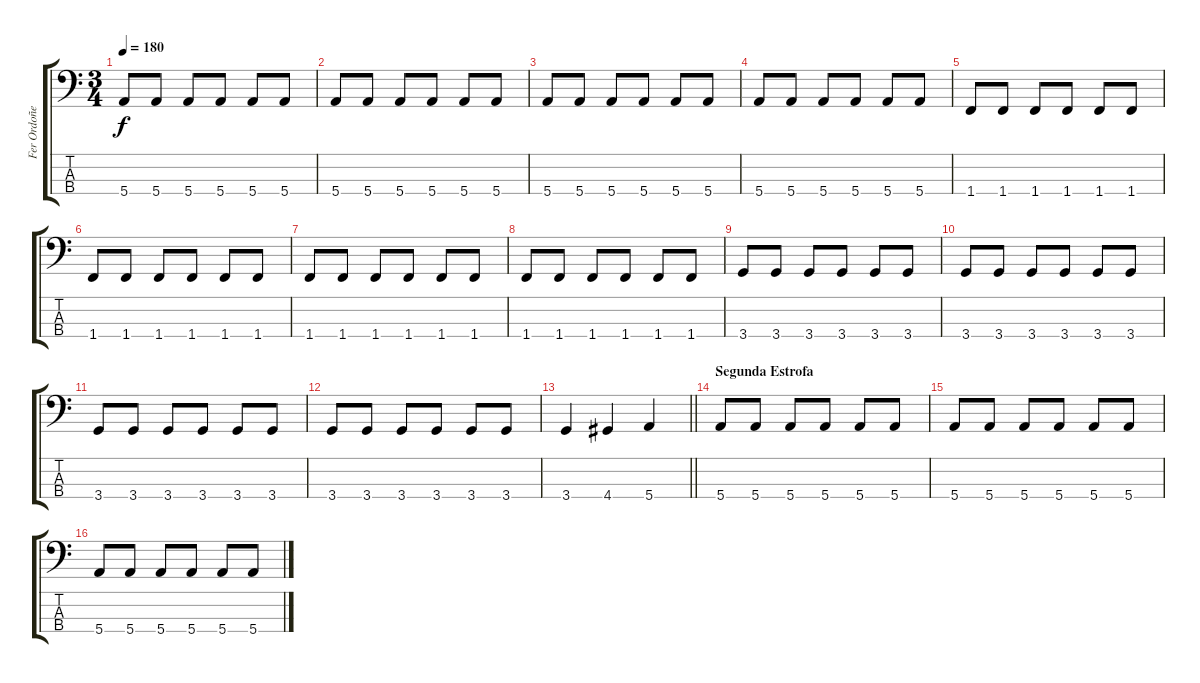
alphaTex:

\track ("Fer Ordoñez" "Fer Ordoñe") {instrument electricbassfinger}
\staff {score tabs}
\tuning (G2 D2 A1 E1) {hide}
\ts (3 4)
\tempo 180
\clef f4
\ks c
5.4.8{dy f} 5.4.8 5.4.8 5.4.8 5.4.8 5.4.8 |
5.4.8 5.4.8 5.4.8 5.4.8 5.4.8 5.4.8 |
5.4.8 5.4.8 5.4.8 5.4.8 5.4.8 5.4.8 |
5.4.8 5.4.8 5.4.8 5.4.8 5.4.8 5.4.8 |
1.4.8 1.4.8 1.4.8 1.4.8 1.4.8 1.4.8 |
1.4.8 1.4.8 1.4.8 1.4.8 1.4.8 1.4.8 |
1.4.8 1.4.8 1.4.8 1.4.8 1.4.8 1.4.8 |
1.4.8 1.4.8 1.4.8 1.4.8 1.4.8 1.4.8 |
3.4.8 3.4.8 3.4.8 3.4.8 3.4.8 3.4.8 |
3.4.8 3.4.8 3.4.8 3.4.8 3.4.8 3.4.8 |
3.4.8 3.4.8 3.4.8 3.4.8 3.4.8 3.4.8 |
3.4.8 3.4.8 3.4.8 3.4.8 3.4.8 3.4.8 |
\barLineRight lightlight
3.4.4 4.4.4 5.4.4 |
\section ("" "Segunda Estrofa")
5.4.8 5.4.8 5.4.8 5.4.8 5.4.8 5.4.8 |
5.4.8 5.4.8 5.4.8 5.4.8 5.4.8 5.4.8 |
5.4.8 5.4.8 5.4.8 5.4.8 5.4.8 5.4.8
